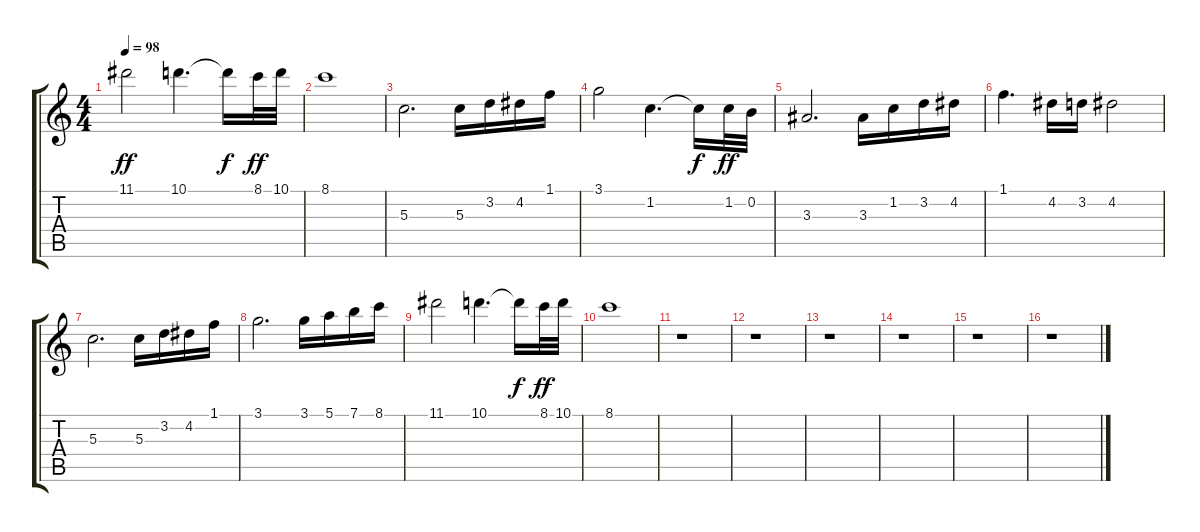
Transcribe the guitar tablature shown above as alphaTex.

\track "" {instrument overdrivenguitar}
\staff {score tabs}
\tuning (E4 B3 G3 D3 A2 E2) {hide}
\ts (4 4)
\tempo 98
\clef g2
\ks c
11.1.2{dy ff} 10.1.4{d} 10.1{t}.16{dy f} 8.1.32{dy ff} 10.1.32 |
8.1.1 |
5.3.2{d} 5.3.16 3.2.16 4.2.16 1.1.16 |
3.1.2 1.2.4{d} 1.2{t}.16{dy f} 1.2.32{dy ff} 0.2.32 |
3.3.2{d} 3.3.16 1.2.16 3.2.16 4.2.16 |
1.1.4{d} 4.2.16 3.2.16 4.2.2 |
5.3.2{d} 5.3.16 3.2.16 4.2.16 1.1.16 |
3.1.2{d} 3.1.16 5.1.16 7.1.16 8.1.16 |
11.1.2 10.1.4{d} 10.1{t}.16{dy f} 8.1.32{dy ff} 10.1.32 |
8.1.1 |
r.1 |
r.1 |
r.1 |
r.1 |
r.1 |
r.1
